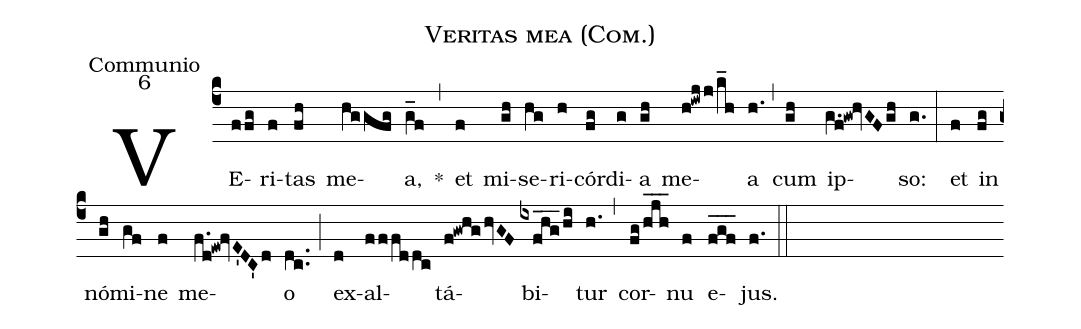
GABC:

name: Veritas mea (Com.);
office-part: Communio;
mode: 6;
%%
(c4) VE(ffg)ri(f)tas(fh) me(hggfg)a,(g_f) *(,) et(f) mi(gh)se(hg)ri(h)cór(fg)di(g)a(gh) me(h!iwjj/k_h)a(h.) (,) cum(gh) ip(g.f!gw!hvGFgh)so:(g.) (:)
et(f) in(fg) nó(gh)mi(gf)ne(f) me(f.d!ew!fvE'DC'd)o(dc..) (;) ex(d)al(fffddc)tá(f!gwhghvGF)bi(ixfhg___/hi)tur(h.) (,) cor(fg/hjh___)nu(f) e(fgf___)jus.(f.) (::)
